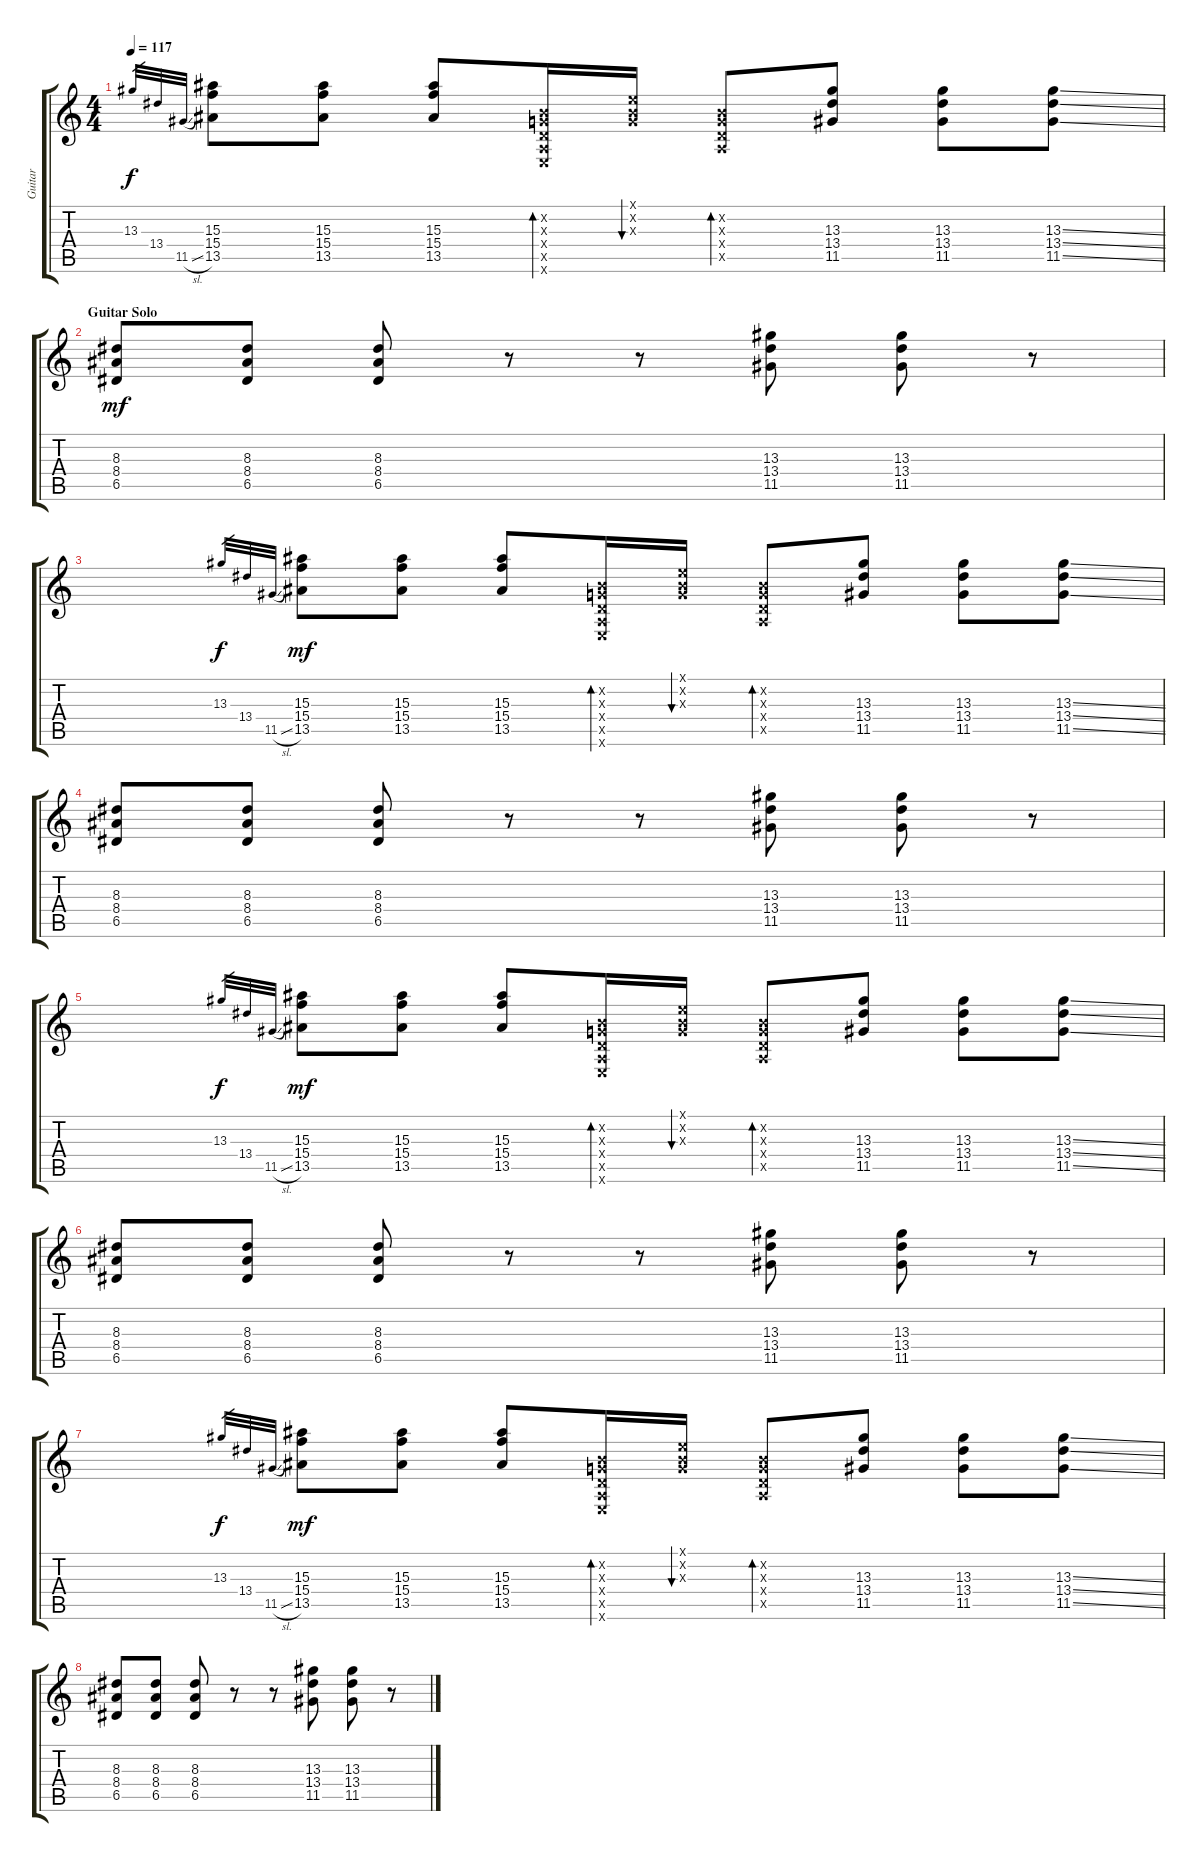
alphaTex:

\track ("Guitar " "Guitar ") {instrument distortionguitar}
\staff {score tabs}
\tuning (E4 B3 G3 D3 A2 E2) {hide}
\ts (4 4)
\tempo 117
\clef g2
\ks c
13.3.32{gr dy f} 13.4.32{gr} 11.5{sl}.32{gr} (15.3 15.4 13.5).8 (15.3 15.4 13.5).8 (15.3 15.4 13.5).8 (0.2{x} 0.3{x} 0.4{x} 0.5{x} 0.6{x}).16{bd 60} (0.1{x} 0.2{x} 0.3{x}).16{bu 60} (0.2{x} 0.3{x} 0.4{x} 0.5{x}).8{bd 60} (13.3 13.4 11.5).8 (13.3 13.4 11.5).8 (13.3{ss} 13.4{ss} 11.5{ss}).8 |
\section ("" "Guitar Solo")
(8.3 8.4 6.5).8{dy mf balance 12} (8.3 8.4 6.5).8 (8.3 8.4 6.5).8 r.8 r.8 (13.3 13.4 11.5).8 (13.3 13.4 11.5).8 r.8 |
13.3.32{gr dy f} 13.4.32{gr} 11.5{sl}.32{gr} (15.3 15.4 13.5).8{dy mf} (15.3 15.4 13.5).8 (15.3 15.4 13.5).8 (0.2{x} 0.3{x} 0.4{x} 0.5{x} 0.6{x}).16{bd 60} (0.1{x} 0.2{x} 0.3{x}).16{bu 60} (0.2{x} 0.3{x} 0.4{x} 0.5{x}).8{bd 60} (13.3 13.4 11.5).8 (13.3 13.4 11.5).8 (13.3{ss} 13.4{ss} 11.5{ss}).8 |
(8.3 8.4 6.5).8{balance 12} (8.3 8.4 6.5).8 (8.3 8.4 6.5).8 r.8 r.8 (13.3 13.4 11.5).8 (13.3 13.4 11.5).8 r.8 |
13.3.32{gr dy f} 13.4.32{gr} 11.5{sl}.32{gr} (15.3 15.4 13.5).8{dy mf} (15.3 15.4 13.5).8 (15.3 15.4 13.5).8 (0.2{x} 0.3{x} 0.4{x} 0.5{x} 0.6{x}).16{bd 60} (0.1{x} 0.2{x} 0.3{x}).16{bu 60} (0.2{x} 0.3{x} 0.4{x} 0.5{x}).8{bd 60} (13.3 13.4 11.5).8 (13.3 13.4 11.5).8 (13.3{ss} 13.4{ss} 11.5{ss}).8 |
(8.3 8.4 6.5).8{balance 12} (8.3 8.4 6.5).8 (8.3 8.4 6.5).8 r.8 r.8 (13.3 13.4 11.5).8 (13.3 13.4 11.5).8 r.8 |
13.3.32{gr dy f} 13.4.32{gr} 11.5{sl}.32{gr} (15.3 15.4 13.5).8{dy mf} (15.3 15.4 13.5).8 (15.3 15.4 13.5).8 (0.2{x} 0.3{x} 0.4{x} 0.5{x} 0.6{x}).16{bd 60} (0.1{x} 0.2{x} 0.3{x}).16{bu 60} (0.2{x} 0.3{x} 0.4{x} 0.5{x}).8{bd 60} (13.3 13.4 11.5).8 (13.3 13.4 11.5).8 (13.3{ss} 13.4{ss} 11.5{ss}).8 |
(8.3 8.4 6.5).8{balance 12} (8.3 8.4 6.5).8 (8.3 8.4 6.5).8 r.8 r.8 (13.3 13.4 11.5).8 (13.3 13.4 11.5).8 r.8
